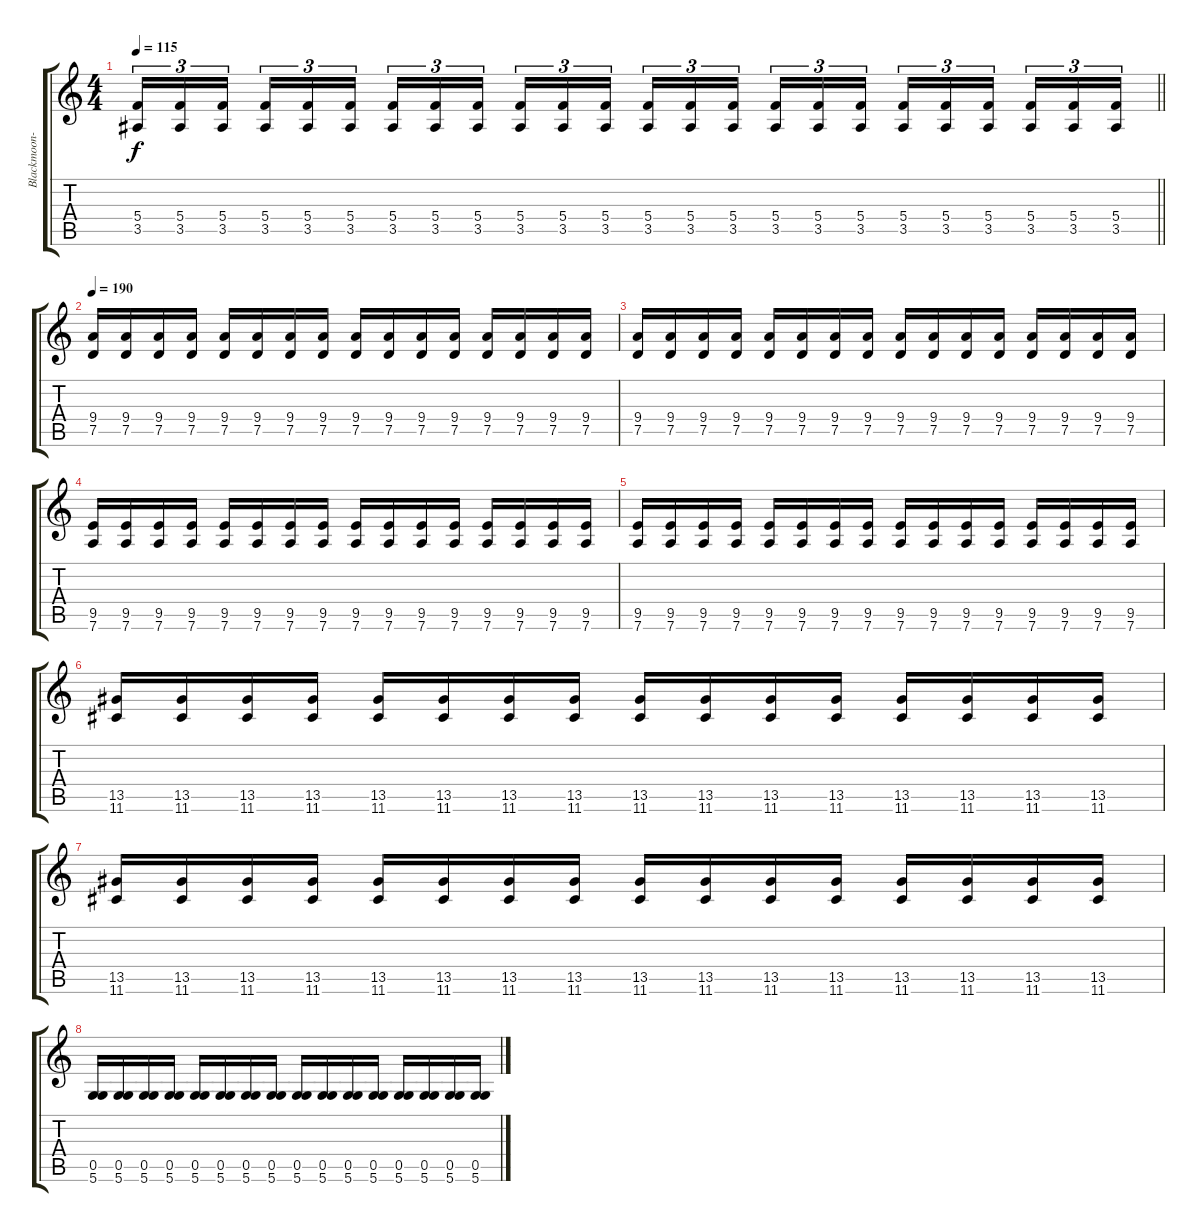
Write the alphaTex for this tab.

\track ("Blackmoon-Guitar II" "Blackmoon-") {instrument distortionguitar}
\staff {score tabs}
\tuning (D4 A3 F3 C3 G2 D2) {hide}
\ts (4 4)
\tempo 115
\clef g2
\barLineRight lightlight
\ks c
(5.4 3.5).16{tu (3 2) dy f} (5.4 3.5).16{tu (3 2)} (5.4 3.5).16{tu (3 2) beam splitsecondary} (5.4 3.5).16{tu (3 2)} (5.4 3.5).16{tu (3 2)} (5.4 3.5).16{tu (3 2)} (5.4 3.5).16{tu (3 2)} (5.4 3.5).16{tu (3 2)} (5.4 3.5).16{tu (3 2) beam splitsecondary} (5.4 3.5).16{tu (3 2)} (5.4 3.5).16{tu (3 2)} (5.4 3.5).16{tu (3 2)} (5.4 3.5).16{tu (3 2)} (5.4 3.5).16{tu (3 2)} (5.4 3.5).16{tu (3 2) beam splitsecondary} (5.4 3.5).16{tu (3 2)} (5.4 3.5).16{tu (3 2)} (5.4 3.5).16{tu (3 2)} (5.4 3.5).16{tu (3 2)} (5.4 3.5).16{tu (3 2)} (5.4 3.5).16{tu (3 2) beam splitsecondary} (5.4 3.5).16{tu (3 2)} (5.4 3.5).16{tu (3 2)} (5.4 3.5).16{tu (3 2)} |
\section ("" "")
\tempo 190
(9.4 7.5).16 (9.4 7.5).16 (9.4 7.5).16 (9.4 7.5).16 (9.4 7.5).16 (9.4 7.5).16 (9.4 7.5).16 (9.4 7.5).16 (9.4 7.5).16 (9.4 7.5).16 (9.4 7.5).16 (9.4 7.5).16 (9.4 7.5).16 (9.4 7.5).16 (9.4 7.5).16 (9.4 7.5).16 |
(9.4 7.5).16 (9.4 7.5).16 (9.4 7.5).16 (9.4 7.5).16 (9.4 7.5).16 (9.4 7.5).16 (9.4 7.5).16 (9.4 7.5).16 (9.4 7.5).16 (9.4 7.5).16 (9.4 7.5).16 (9.4 7.5).16 (9.4 7.5).16 (9.4 7.5).16 (9.4 7.5).16 (9.4 7.5).16 |
(9.5 7.6).16 (9.5 7.6).16 (9.5 7.6).16 (9.5 7.6).16 (9.5 7.6).16 (9.5 7.6).16 (9.5 7.6).16 (9.5 7.6).16 (9.5 7.6).16 (9.5 7.6).16 (9.5 7.6).16 (9.5 7.6).16 (9.5 7.6).16 (9.5 7.6).16 (9.5 7.6).16 (9.5 7.6).16 |
(9.5 7.6).16 (9.5 7.6).16 (9.5 7.6).16 (9.5 7.6).16 (9.5 7.6).16 (9.5 7.6).16 (9.5 7.6).16 (9.5 7.6).16 (9.5 7.6).16 (9.5 7.6).16 (9.5 7.6).16 (9.5 7.6).16 (9.5 7.6).16 (9.5 7.6).16 (9.5 7.6).16 (9.5 7.6).16 |
(13.5 11.6).16 (13.5 11.6).16 (13.5 11.6).16 (13.5 11.6).16 (13.5 11.6).16 (13.5 11.6).16 (13.5 11.6).16 (13.5 11.6).16 (13.5 11.6).16 (13.5 11.6).16 (13.5 11.6).16 (13.5 11.6).16 (13.5 11.6).16 (13.5 11.6).16 (13.5 11.6).16 (13.5 11.6).16 |
(13.5 11.6).16 (13.5 11.6).16 (13.5 11.6).16 (13.5 11.6).16 (13.5 11.6).16 (13.5 11.6).16 (13.5 11.6).16 (13.5 11.6).16 (13.5 11.6).16 (13.5 11.6).16 (13.5 11.6).16 (13.5 11.6).16 (13.5 11.6).16 (13.5 11.6).16 (13.5 11.6).16 (13.5 11.6).16 |
(0.5 5.6).16 (0.5 5.6).16 (0.5 5.6).16 (0.5 5.6).16 (0.5 5.6).16 (0.5 5.6).16 (0.5 5.6).16 (0.5 5.6).16 (0.5 5.6).16 (0.5 5.6).16 (0.5 5.6).16 (0.5 5.6).16 (0.5 5.6).16 (0.5 5.6).16 (0.5 5.6).16 (0.5 5.6).16
